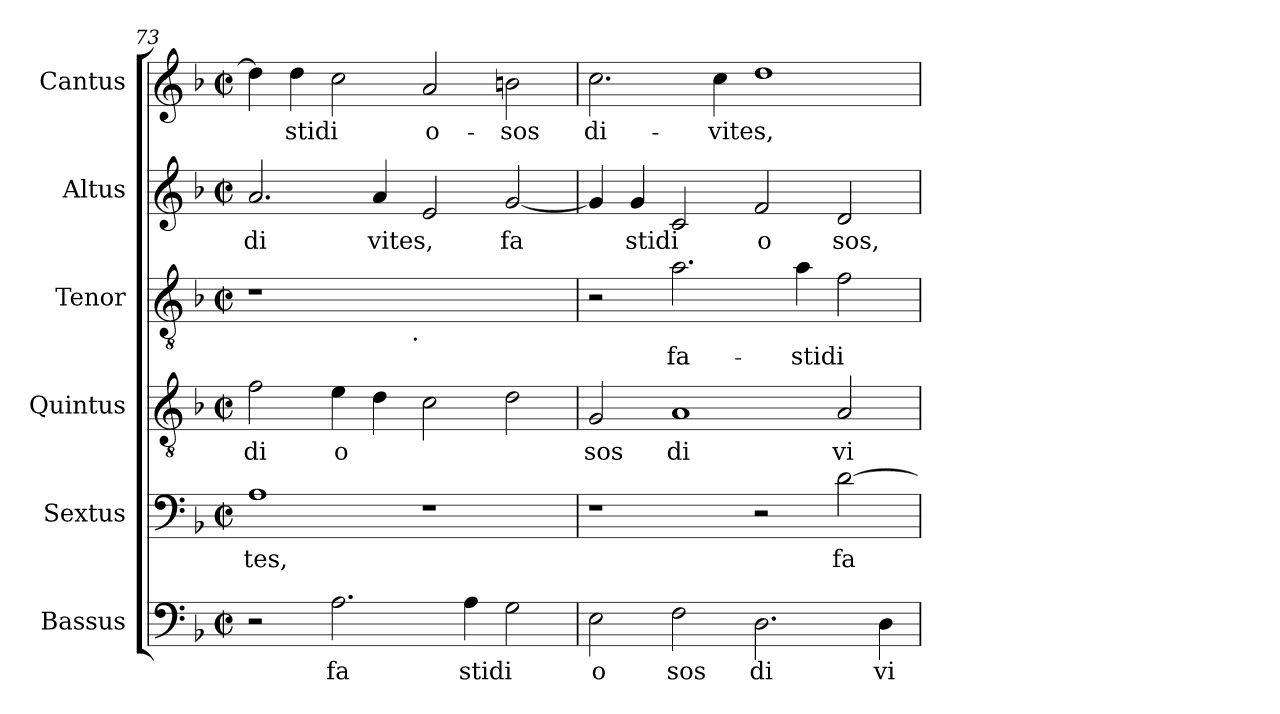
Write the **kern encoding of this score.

**kern	**text	**kern	**text	**kern	**text	**kern	**text	**kern	**text	**kern	**text
*part6	*part6	*part5	*part5	*part4	*part4	*part3	*part3	*part2	*part2	*part1	*part1
*staff6	*staff6	*staff5	*staff5	*staff4	*staff4	*staff3	*staff3	*staff2	*staff2	*staff1	*staff1
*I"Bassus	*	*I"Sextus	*	*I"Quintus	*	*I"Tenor	*	*I"Altus	*	*I"Cantus	*
*clefF4	*	*clefF4	*	*clefGv2	*	*clefGv2	*	*clefG2	*	*clefG2	*
*k[b-]	*	*k[b-]	*	*k[b-]	*	*k[b-]	*	*k[b-]	*	*k[b-]	*
*F:	*	*F:	*	*F:	*	*F:	*	*F:	*	*F:	*
*M2/2	*	*M2/2	*	*M2/2	*	*M2/2	*	*M2/2	*	*M2/2	*
*met(c|)	*	*met(c|)	*	*met(c|)	*	*met(c|)	*	*met(c|)	*	*met(c|)	*
=73	=73	=73	=73	=73	=73	=73	=73	=73	=73	=73	=73
!	!	!	!LO:LY:b:cj	!	!LO:LY:b:cj	!	!	!	!LO:LY:b:cj	!	!LO:LY:b:cj
*	*	*	*	*	*	*^	*	*	*	*	*
2r	.	1A	tes,	2f\	di	1r	2ryy	.	2.a/	di	4dd\]	--
!	!	!	!	!	!	!	!	!	!	!	!	!LO:LY:b:cj
.	.	.	.	.	.	.	.	.	.	.	4dd\	-stidi-
!	!LO:LY:b:cj	!	!	!	!LO:LY:b:cj	!	!	!	!	!	!	!LO:LY:b:cj
2.A\	fa	.	.	4e\	o	.	4...ryy	.	.	.	2cc\	--
!	!	!	!	!	!LO:LY:b:cj	!	!	!	!	!LO:LY:b:cj	!	!
.	.	.	.	4d\	.	.	.	.	4a/	vites,	.	.
!	!	!	!	!	!	!	!LO:TX:b:t=.	!	!	!	!	!
.	.	.	.	.	.	.	1ryy	.	.	.	.	.
!	!	!	!	!	!LO:LY:b:cj	!	!	!	!	!LO:LY:b:cj	!	!LO:LY:b:cj
.	.	1r	.	2c\	.	1ryy	.	.	2e/	.	2a/	-o-
!	!LO:LY:b:cj	!	!	!	!	!	!	!	!	!	!	!
4A\	stidi	.	.	.	.	.	.	.	.	.	.	.
!	!LO:LY:b:cj	!	!	!	!LO:LY:b:cj	!	!	!	!	!LO:LY:b:cj	!	!LO:LY:b:cj
2G\	.	.	.	2d\	.	.	.	.	[<2g/	fa	2bn\	-sos
.	.	.	.	.	.	.	32ryy	.	.	.	.	.
=74	=74	=74	=74	=74	=74	=74	=74	=74	=74	=74	=74	=74
!	!LO:LY:b:cj	!	!	!	!LO:LY:b:cj	!	!	!	!	!LO:LY:b:cj	!	!LO:LY:b:cj
*	*	*	*	*	*	*v	*v	*	*	*	*	*
2E\	o	1r	.	2G/	sos	2r	.	4g/]	.	2.cc\	di-
!	!	!	!	!	!	!	!	!	!LO:LY:b:cj	!	!
.	.	.	.	.	.	.	.	4g/	stidi	.	.
!	!LO:LY:b:cj	!	!	!	!LO:LY:b:cj	!	!LO:LY:b:cj	!	!LO:LY:b:cj	!	!
2F\	sos	.	.	1A	di	2.a\	fa-	2c/	.	.	.
!	!	!	!	!	!	!	!	!	!	!	!LO:LY:b:cj
.	.	.	.	.	.	.	.	.	.	4cc\	-vites,
!	!LO:LY:b:cj	!	!	!	!	!	!	!	!LO:LY:b:cj	!	!LO:LY:b:cj
2.D\	di	2r	.	.	.	.	.	2f/	o	1dd	.
!	!	!	!	!	!	!	!LO:LY:b:cj	!	!	!	!
.	.	.	.	.	.	4a\	-stidi-	.	.	.	.
!	!	!	!LO:LY:b:cj	!	!LO:LY:b:cj	!	!LO:LY:b:cj	!	!LO:LY:b:cj	!	!
.	.	[<2d\	fa	2A/	vi	2f\	--	2d/	sos,	.	.
!	!LO:LY:b:cj	!	!	!	!	!	!	!	!	!	!
4D\	vi	.	.	.	.	.	.	.	.	.	.
=	=	=	=	=	=	=	=	=	=	=	=
*-	*-	*-	*-	*-	*-	*-	*-	*-	*-	*-	*-
